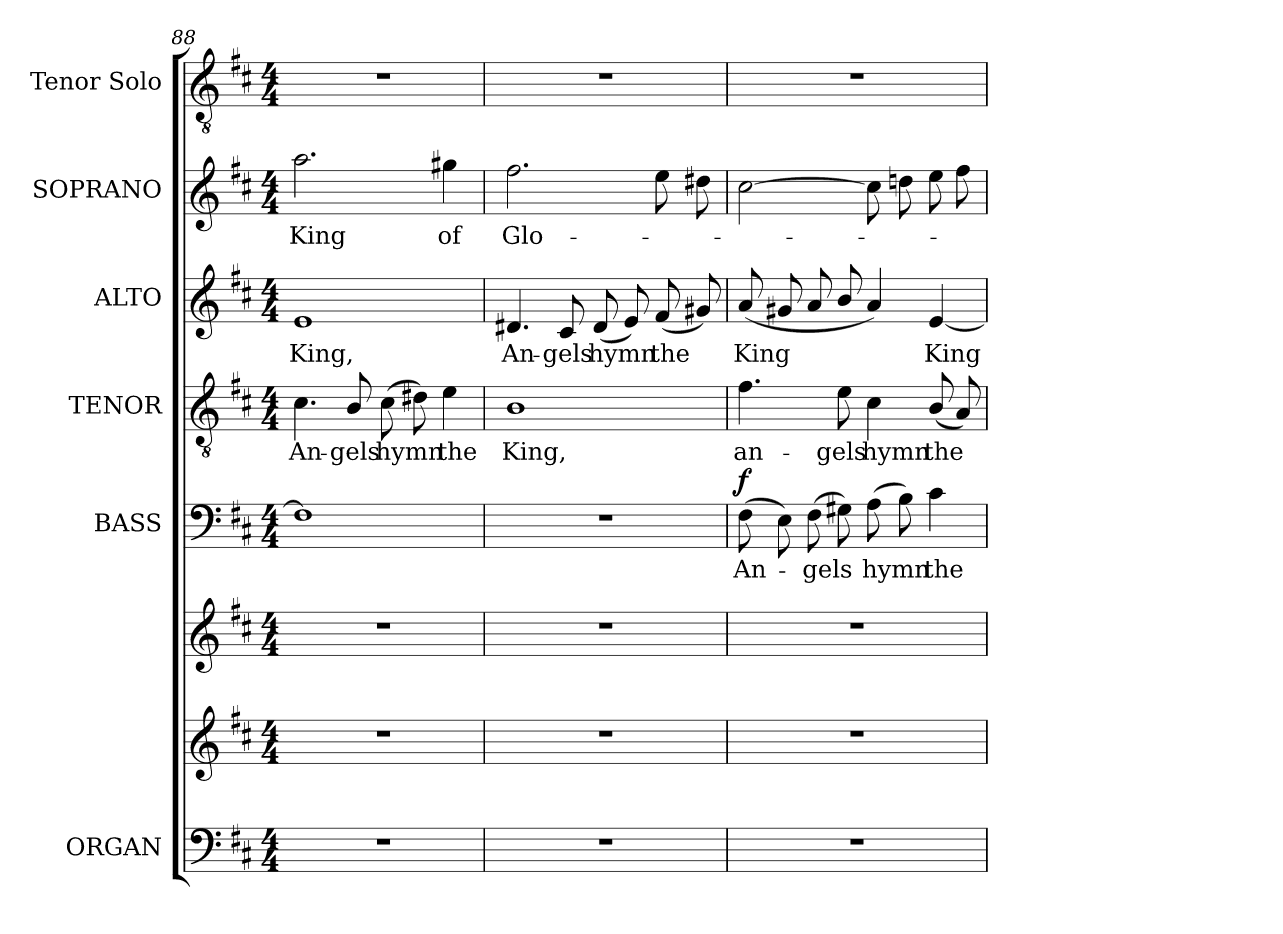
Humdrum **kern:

**kern	**kern	**kern	**kern	**text	**dynam	**kern	**text	**kern	**text	**kern	**text	**kern
*part6	*part6	*part6	*part5	*part5	*part5	*part4	*part4	*part3	*part3	*part2	*part2	*part1
*staff8	*staff7	*staff6	*staff5	*staff5	*staff5	*staff4	*staff4	*staff3	*staff3	*staff2	*staff2	*staff1
*I"ORGAN	*	*	*I"BASS	*	*	*I"TENOR	*	*I"ALTO	*	*I"SOPRANO	*	*I"Tenor Solo
*	*	*	*I'B.	*	*	*I'T.	*	*I'A.	*	*I'S.	*	*I'T. Solo
!!LO:LB:g=z
*clefF4	*clefG2	*clefG2	*clefF4	*	*	*clefGv2	*	*clefG2	*	*clefG2	*	*clefGv2
*	*	*	*	*	*	*ITrd7c12	*	*	*	*	*	*ITrd7c12
*k[f#c#]	*k[f#c#]	*k[f#c#]	*k[f#c#]	*	*	*k[f#c#]	*	*k[f#c#]	*	*k[f#c#]	*	*k[f#c#]
*D:	*D:	*D:	*D:	*	*	*D:	*	*D:	*	*D:	*	*D:
*M4/4	*M4/4	*M4/4	*M4/4	*	*	*M4/4	*	*M4/4	*	*M4/4	*	*M4/4
=88	=88	=88	=88	=88	=88	=88	=88	=88	=88	=88	=88	=88
!	!	!	!	!	!	!	!LO:LY:b:color=#000000	!	!	!	!	!
!	!	!	!	!	!	!	!	!	!LO:LY:b:color=#000000	!	!	!
!	!	!	!	!	!	!	!	!	!	!	!LO:LY:b:color=#000000	!
1r	1r	1r	1F#i]	.	.	4.C#i\	An-	1ei	King,	2.aai\	King	1r
!	!	!	!	!	!	!	!LO:LY:b:color=#000000	!	!	!	!	!
.	.	.	.	.	.	8BBi/	-gels	.	.	.	.	.
!	!	!	!	!	!	!	!LO:LY:b:color=#000000	!	!	!	!	!
.	.	.	.	.	.	(8C#i\	hymn	.	.	.	.	.
.	.	.	.	.	.	8D#Xi\)	.	.	.	.	.	.
!	!	!	!	!	!	!	!LO:LY:b:color=#000000	!	!	!	!	!
!	!	!	!	!	!	!	!	!	!	!	!LO:LY:b:color=#000000	!
.	.	.	.	.	.	4Ei\	the	.	.	4gg#Xi\	of	.
=89	=89	=89	=89	=89	=89	=89	=89	=89	=89	=89	=89	=89
!	!	!	!	!	!	!	!LO:LY:b:color=#000000	!	!	!	!	!
!	!	!	!	!	!	!	!	!	!LO:LY:b:color=#000000	!	!	!
!	!	!	!	!	!	!	!	!	!	!	!LO:LY:b:color=#000000	!
1r	1r	1r	1r	.	.	1BBi	King,	4.d#Xi/	An-	2.ff#i\	Glo-	1r
!	!	!	!	!	!	!	!	!	!LO:LY:b:color=#000000	!	!	!
.	.	.	.	.	.	.	.	8c#i/	-gels	.	.	.
!	!	!	!	!	!	!	!	!	!LO:LY:b:color=#000000	!	!	!
.	.	.	.	.	.	.	.	(8d#i/	hymn	.	.	.
.	.	.	.	.	.	.	.	8ei/)	.	.	.	.
!	!	!	!	!	!	!	!	!	!LO:LY:b:color=#000000	!	!	!
.	.	.	.	.	.	.	.	(8f#i/	the	8eei\	.	.
.	.	.	.	.	.	.	.	8g#Xi/)	.	8dd#Xi\	.	.
=90	=90	=90	=90	=90	=90	=90	=90	=90	=90	=90	=90	=90
!	!	!	!	!LO:LY:b:color=#000000	!	!	!	!	!	!	!	!
!	!	!	!	!	!	!	!LO:LY:b:color=#000000	!	!	!	!	!
!	!	!	!	!	!	!	!	!	!LO:LY:b:color=#000000	!	!	!
1r	1r	1r	(8F#i\	An-	f	4.F#i\	an-	(8ai/	King	[2cc#i\	.	1r
.	.	.	8Ei\)	.	.	.	.	8g#Xi/	.	.	.	.
!	!	!	!	!LO:LY:b:color=#000000	!	!	!	!	!	!	!	!
.	.	.	(8F#i\	-gels	.	.	.	8ai/	.	.	.	.
!	!	!	!	!	!	!	!LO:LY:b:color=#000000	!	!	!	!	!
.	.	.	8G#Xi\)	.	.	8Ei\	-gels	8bi/	.	.	.	.
!	!	!	!	!LO:LY:b:color=#000000	!	!	!	!	!	!	!	!
!	!	!	!	!	!	!	!LO:LY:b:color=#000000	!	!	!	!	!
.	.	.	(8Ai\	hymn	.	4C#i\	hymn	4ai/)	.	8cc#i\]	.	.
.	.	.	8Bi\)	.	.	.	.	.	.	8ddni\	.	.
!	!	!	!	!LO:LY:b:color=#000000	!	!	!	!	!	!	!	!
!	!	!	!	!	!	!	!LO:LY:b:color=#000000	!	!	!	!	!
!	!	!	!	!	!	!	!	!	!LO:LY:b:color=#000000	!	!	!
.	.	.	4c#i\	the	.	(8BBi/	the	[4ei/	King	8eei\	.	.
.	.	.	.	.	.	8AAi/)	.	.	.	8ff#i\	.	.
=	=	=	=	=	=	=	=	=	=	=	=	=
*-	*-	*-	*-	*-	*-	*-	*-	*-	*-	*-	*-	*-
